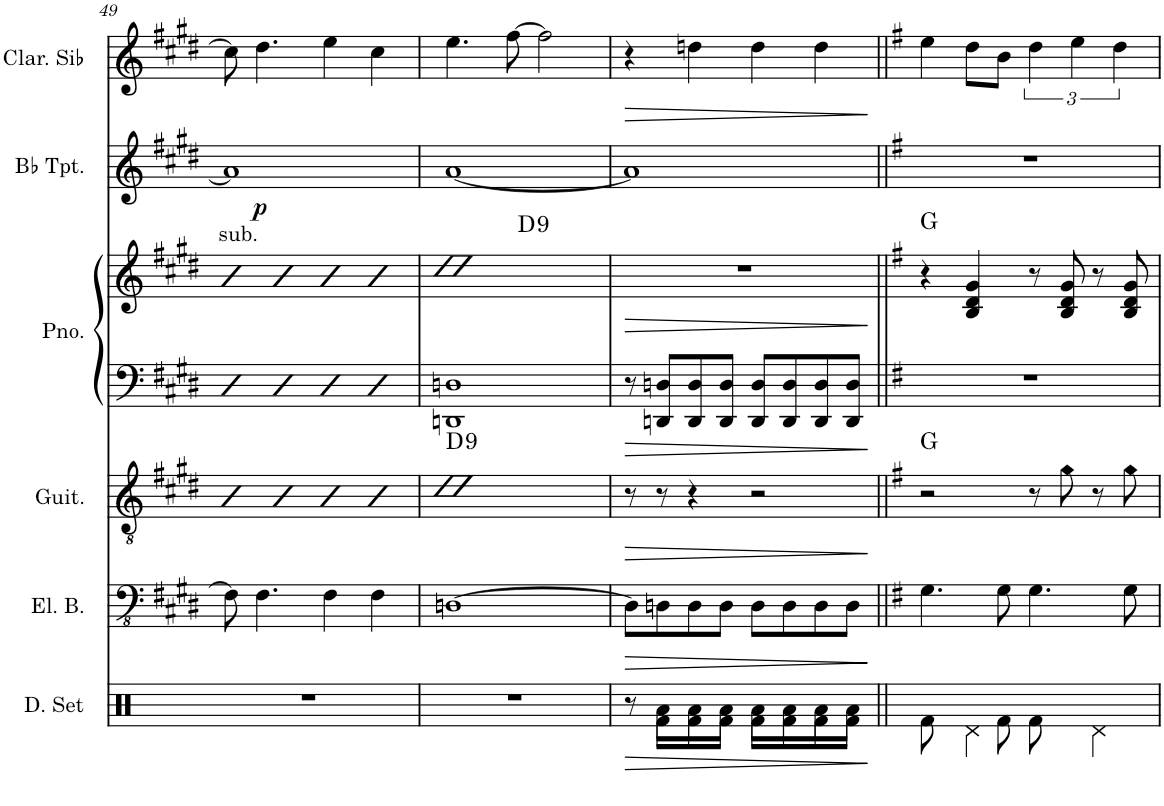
**kern	**dynam	**kern	**dynam	**harte	**kern	**kern	**dynam	**harte	**kern	**dynam	**kern	**dynam
*part5	*part5	*part4	*part4	*part4	*part3	*part3	*part3	*part3	*part2	*part2	*part1	*part1
*staff6	*staff6	*staff5	*staff5	*	*staff4	*staff3	*staff3/4	*	*staff2	*staff2	*staff1	*staff1
*I"Electric Bass	*	*I"Guitare classique	*	*	*I"Piano	*	*	*	*I"Bb Trumpet	*	*I"Clarinette en Sib	*
*I'El. B.	*	*I'Guit.	*	*	*I'Pno.	*	*	*	*I'Bb Tpt.	*	*I'Clar. Sib	*
!!LO:PB:g=z
*clefFv4	*	*clefGv2	*	*	*clefF4	*clefG2	*	*	*clefG2	*	*clefG2	*
*	*	*	*	*	*	*	*	*	*ITrd1c2	*	*ITrd1c2	*
*k[f#c#g#d#]	*	*k[f#c#g#d#]	*	*	*k[f#c#g#d#]	*k[f#c#g#d#]	*	*	*k[f#c#g#d#]	*	*k[f#c#g#d#]	*
*M4/4	*	*M4/4	*	*	*M4/4	*M4/4	*	*	*M4/4	*	*M4/4	*
=49	=49	=49	=49	=49	=49	=49	=49	=49	=49	=49	=49	=49
!	!	!	!	!	!	!	!	!	!LO:TX:b:t=sub.	!	!	!
!	!	!	!	!	!	!	!	!	!	!LO:DY:b	!	!
8FF#\]	.	4B	.	.	4D#	4b	.	.	1a]	p	8cc#\]	.
4.FF#\	.	.	.	.	.	.	.	.	.	.	4.dd#\	.
.	.	4B	.	.	4D#	4b	.	.	.	.	.	.
4FF#\	.	4B	.	.	4D#	4b	.	.	.	.	4ee\	.
4FF#\	.	4B	.	.	4D#	4b	.	.	.	.	4cc#\	.
=50	=50	=50	=50	=50	=50	=50	=50	=50	=50	=50	=50	=50
!	!	!	!	!LO:H:kt=9	!	!	!	!	!	!	!	!
*	*	*	*	*	*	*^	*	*	*	*	*	*
[1DDn	.	1d#	.	D:9	1DDn 1Dn	1dd#	2.ryy	.	.	[1a	.	4.ee\	.
.	.	.	.	.	.	.	.	.	.	.	.	[8ff#\	.
.	.	.	.	.	.	.	.	.	.	.	.	2ff#\]	.
!	!	!	!	!	!	!	!	!	!LO:H:kt=9	!	!	!	!
.	.	.	.	.	.	.	4ryy	.	D:9	.	.	.	.
=51	=51	=51	=51	=51	=51	=51	=51	=51	=51	=51	=51	=51	=51
!	!LO:HP:b	!	!LO:HP:b	!	!	!	!	!LO:HP:b	!	!	!	!	!LO:HP:b
*	*	*	*	*	*	*v	*v	*	*	*	*	*	*
8DD\L]	>	8r	>	.	8r	1r	>	.	1a]	.	4r	>
8DDn\	.	8r	.	.	8DDn/ 8Dn/L	.	.	.	.	.	.	.
8DD\	.	4r	.	.	8DD/ 8D/	.	.	.	.	.	4ddn\	.
8DD\J	.	.	.	.	8DD/ 8D/J	.	.	.	.	.	.	.
8DD\L	.	2r	.	.	8DD/ 8D/L	.	.	.	.	.	4dd\	.
8DD\	.	.	.	.	8DD/ 8D/	.	.	.	.	.	.	.
8DD\	.	.	.	.	8DD/ 8D/	.	.	.	.	.	4dd\	.
8DD\J	.	.	.	.	8DD/ 8D/J	.	.	.	.	.	.	.
.	]	.	]	.	.	.	]	.	.	.	.	]
=52||	=52||	=52||	=52||	=52||	=52||	=52||	=52||	=52||	=52||	=52||	=52||	=52||
*k[f#]	*	*k[f#]	*	*	*k[f#]	*k[f#]	*	*	*k[f#]	*	*k[f#]	*
4.GG\	.	2r	.	G:maj	1r	4r	.	G:maj	1r	.	4ee\	.
.	.	.	.	.	.	4B/ 4d/ 4g/	.	.	.	.	8dd\L	.
8GG\	.	.	.	.	.	.	.	.	.	.	8b\J	.
4.GG\	.	8r	.	.	.	8r	.	.	.	.	6dd\	.
!	!	!LO:N:head=diamond	!	!	!	!	!	!	!	!	!	!
.	.	8g\	.	.	.	8B/ 8d/ 8g/	.	.	.	.	.	.
.	.	.	.	.	.	.	.	.	.	.	6ee\	.
.	.	8r	.	.	.	8r	.	.	.	.	.	.
.	.	.	.	.	.	.	.	.	.	.	6dd\	.
!	!	!LO:N:head=diamond	!	!	!	!	!	!	!	!	!	!
8GG\	.	8g\	.	.	.	8B/ 8d/ 8g/	.	.	.	.	.	.
=	=	=	=	=	=	=	=	=	=	=	=	=
*-	*-	*-	*-	*-	*-	*-	*-	*-	*-	*-	*-	*-
